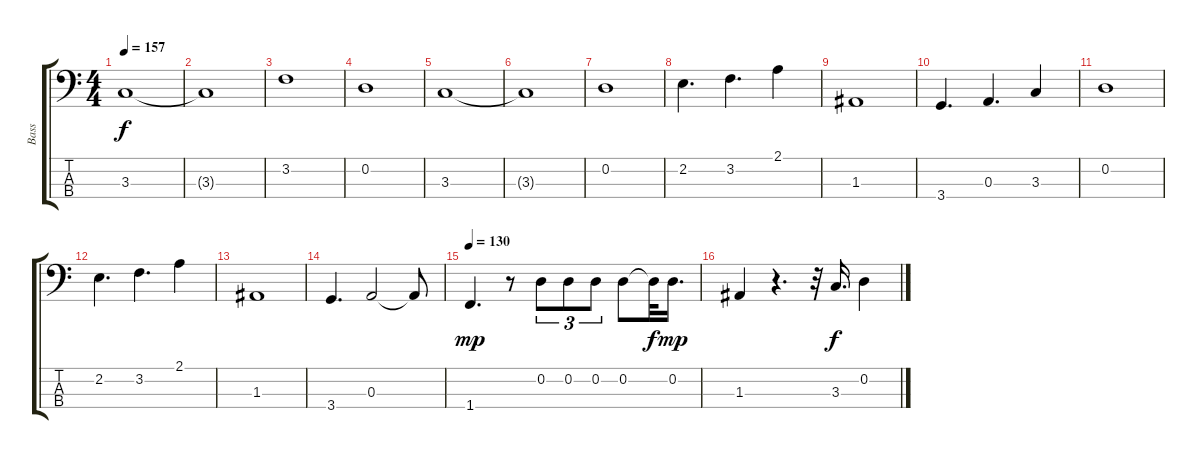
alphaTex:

\track ("Bass" "Bass") {instrument electricbassfinger}
\staff {score tabs}
\tuning (G2 D2 A1 E1) {hide}
\ts (4 4)
\tempo 157
\clef f4
\ks c
3.3.1{dy f} |
3.3{t}.1 |
3.2.1 |
0.2.1 |
3.3.1 |
3.3{t}.1 |
0.2.1 |
2.2.4{d} 3.2.4{d} 2.1.4 |
1.3.1 |
3.4.4{d} 0.3.4{d} 3.3.4 |
0.2.1 |
2.2.4{d} 3.2.4{d} 2.1.4 |
1.3.1 |
3.4.4{d} 0.3.2 0.3{t}.8 |
\tempo 130
1.4.4{d dy mp} r.8 0.2.8{tu (3 2)} 0.2.8{tu (3 2)} 0.2.8{tu (3 2)} 0.2.8 0.2{t}.32{dy f} 0.2.16{d dy mp} |
1.3.4 r.4{d} r.32 3.3.16{d dy f} 0.2.4
